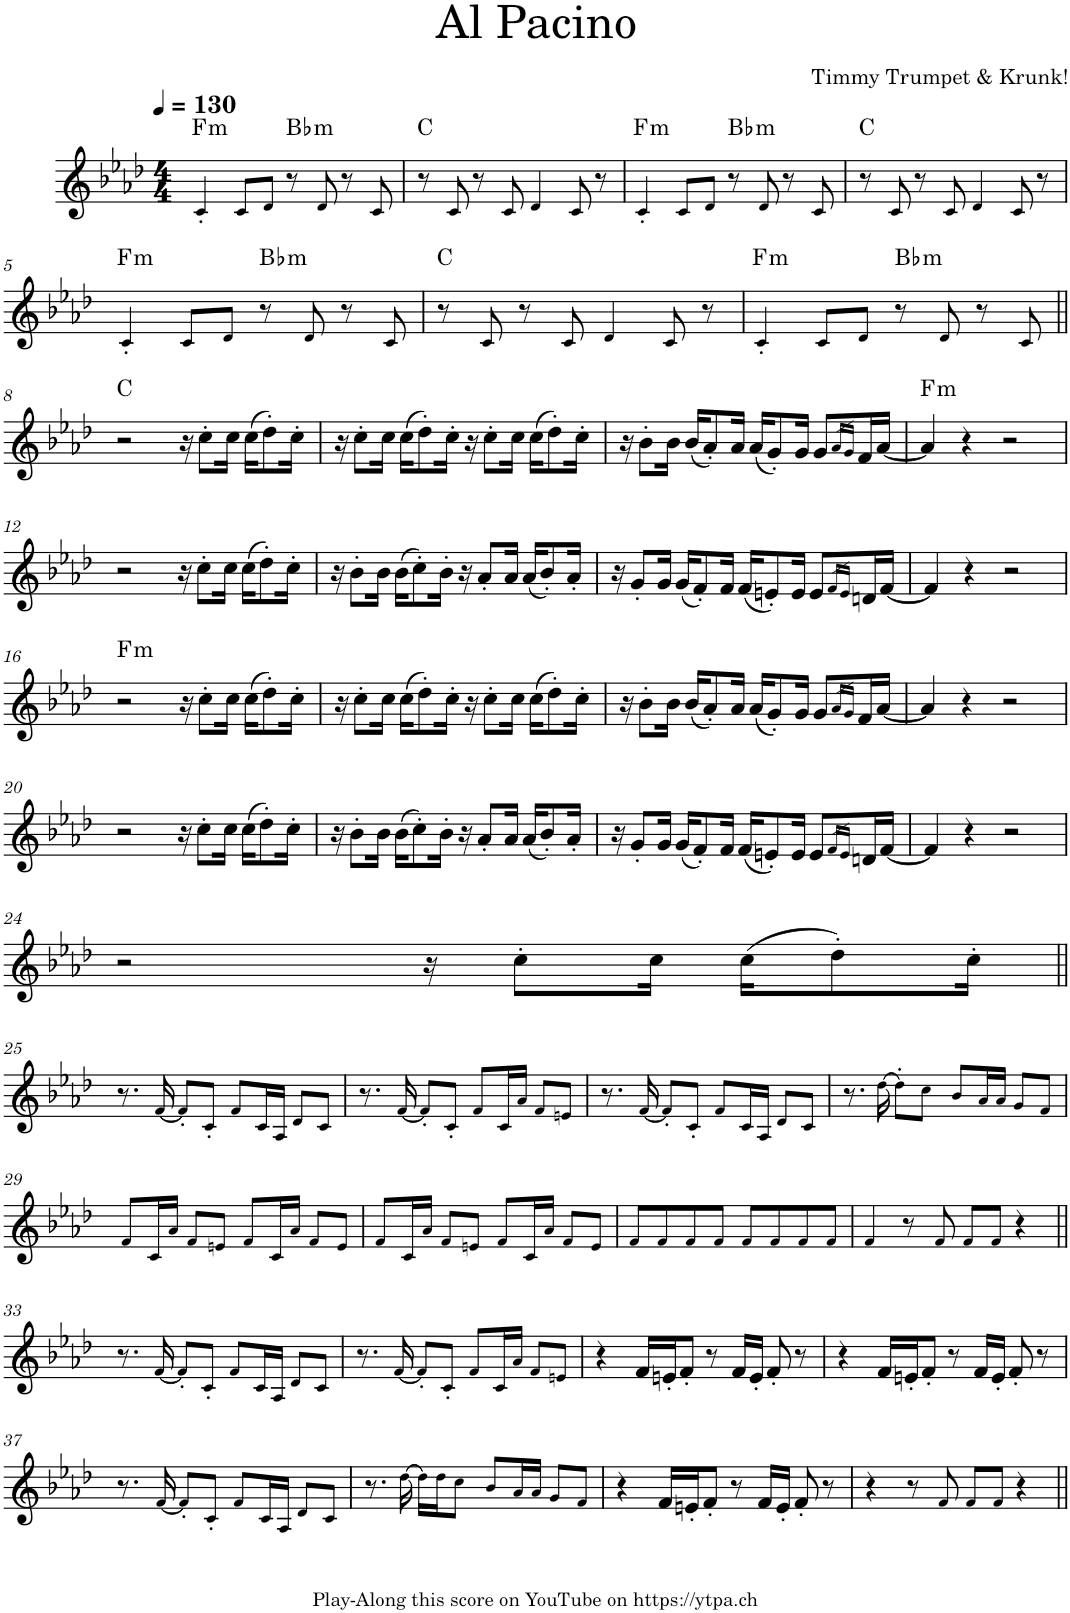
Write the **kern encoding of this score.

**kern	**harte
*part1	*part1
*staff1	*
*I"Piano	*
*I'Pno.	*
*clefG2	*
*k[b-e-a-d-]	*
*M4/4	*
*MM130	*
=1	=1
!	!LO:H:kt=m
4c'!/	F:min
8c!/L	.
8d-!/J	.
!	!LO:H:kt=m
8r	Bb:min
8d-!/	.
8r	.
8c!/	.
=2	=2
8r	C:maj
8c!/	.
8r	.
8c!/	.
4d-!/	.
8c!/	.
8r	.
=3	=3
!	!LO:H:kt=m
4c'!/	F:min
8c!/L	.
8d-!/J	.
!	!LO:H:kt=m
8r	Bb:min
8d-!/	.
8r	.
8c!/	.
=4	=4
8r	C:maj
8c!/	.
8r	.
8c!/	.
4d-!/	.
8c!/	.
8r	.
!!LO:LB:g=z
=5	=5
!	!LO:H:kt=m
4c'!/	F:min
8c!/L	.
8d-!/J	.
!	!LO:H:kt=m
8r	Bb:min
8d-!/	.
8r	.
8c!/	.
=6	=6
8r	C:maj
8c!/	.
8r	.
8c!/	.
4d-!/	.
8c!/	.
8r	.
=7	=7
!	!LO:H:kt=m
4c'!/	F:min
8c!/L	.
8d-!/J	.
!	!LO:H:kt=m
8r	Bb:min
8d-!/	.
8r	.
8c!/	.
!!LO:LB:g=z
=8||	=8||
2r	C:maj
16r	.
8cc'\L	.
16cc\Jk	.
(16cc\KL	.
8dd-'\)	.
16cc'\Jk	.
=9	=9
16r	.
8cc'\L	.
16cc\Jk	.
(16cc\KL	.
8dd-'\)	.
16cc'\Jk	.
16r	.
8cc'\L	.
16cc\Jk	.
(16cc\KL	.
8dd-'\)	.
16cc'\Jk	.
=10	=10
16r	.
8b-'\L	.
16b-\Jk	.
(16b-/KL	.
8a-'/)	.
16a-/Jk	.
(16a-/KL	.
8g'/)	.
16g/Jk	.
8g/L	.
16qa-/LL	.
16qg/JJ	.
16f/L	.
[16a-/JJ	.
=11	=11
!	!LO:H:kt=m
4a-/]	F:min
4r	.
2r	.
!!LO:LB:g=z
=12	=12
2r	.
16r	.
8cc'\L	.
16cc\Jk	.
(16cc\KL	.
8dd-'\)	.
16cc'\Jk	.
=13	=13
16r	.
8b-'\L	.
16b-\Jk	.
(16b-\KL	.
8cc'\)	.
16b-'\Jk	.
16r	.
8a-'/L	.
16a-/Jk	.
(16a-/KL	.
8b-'/)	.
16a-'/Jk	.
=14	=14
16r	.
8g'/L	.
16g/Jk	.
(16g/KL	.
8f'/)	.
16f/Jk	.
(16f/KL	.
8en'/)	.
16e/Jk	.
8e/L	.
16qf/LL	.
16qe/JJ	.
16dn/L	.
[16f/JJ	.
=15	=15
4f/]	.
4r	.
2r	.
!!LO:LB:g=z
=16	=16
!	!LO:H:kt=m
2r	F:min
16r	.
8cc'\L	.
16cc\Jk	.
(16cc\KL	.
8dd-'\)	.
16cc'\Jk	.
=17	=17
16r	.
8cc'\L	.
16cc\Jk	.
(16cc\KL	.
8dd-'\)	.
16cc'\Jk	.
16r	.
8cc'\L	.
16cc\Jk	.
(16cc\KL	.
8dd-'\)	.
16cc'\Jk	.
=18	=18
16r	.
8b-'\L	.
16b-\Jk	.
(16b-/KL	.
8a-'/)	.
16a-/Jk	.
(16a-/KL	.
8g'/)	.
16g/Jk	.
8g/L	.
16qa-/LL	.
16qg/JJ	.
16f/L	.
[16a-/JJ	.
=19	=19
4a-/]	.
4r	.
2r	.
!!LO:LB:g=z
=20	=20
2r	.
16r	.
8cc'\L	.
16cc\Jk	.
(16cc\KL	.
8dd-'\)	.
16cc'\Jk	.
=21	=21
16r	.
8b-'\L	.
16b-\Jk	.
(16b-\KL	.
8cc'\)	.
16b-'\Jk	.
16r	.
8a-'/L	.
16a-/Jk	.
(16a-/KL	.
8b-'/)	.
16a-'/Jk	.
=22	=22
16r	.
8g'/L	.
16g/Jk	.
(16g/KL	.
8f'/)	.
16f/Jk	.
(16f/KL	.
8en'/)	.
16e/Jk	.
8e/L	.
16qf/LL	.
16qe/JJ	.
16dn/L	.
[16f/JJ	.
=23	=23
4f/]	.
4r	.
2r	.
!!LO:LB:g=z
=24	=24
2r	.
16r	.
8cc'\L	.
16cc\Jk	.
(16cc\KL	.
8dd-'\)	.
16cc'\Jk	.
!!LO:LB:g=z
=25||	=25||
8.r	.
[16f!/	.
8f'!/L]	.
8c'!/J	.
8f!/L	.
16c!/L	.
16A-!/JJ	.
8d-!/L	.
8c!/J	.
=26	=26
8.r	.
[16f!/	.
8f'!/L]	.
8c'!/J	.
8f!/L	.
16c!/L	.
16a-!/JJ	.
8f!/L	.
8en!/J	.
=27	=27
8.r	.
[16f!/	.
8f'!/L]	.
8c'!/J	.
8f!/L	.
16c!/L	.
16A-!/JJ	.
8d-!/L	.
8c!/J	.
=28	=28
8.r	.
[16dd-!\	.
8dd-'!\L]	.
8cc!\J	.
8b-!/L	.
16a-!/L	.
16a-!/JJ	.
8g!/L	.
8f!/J	.
!!LO:LB:g=z
=29	=29
8f!/L	.
16c!/L	.
16a-!/JJ	.
8f!/L	.
8en!/J	.
8f!/L	.
16c!/L	.
16a-!/JJ	.
8f!/L	.
8e!/J	.
=30	=30
8f!/L	.
16c!/L	.
16a-!/JJ	.
8f!/L	.
8en!/J	.
8f!/L	.
16c!/L	.
16a-!/JJ	.
8f!/L	.
8e!/J	.
=31	=31
8f!/L	.
8f!/	.
8f!/	.
8f!/J	.
8f!/L	.
8f!/	.
8f!/	.
8f!/J	.
=32	=32
4f!/	.
8r	.
8f!/	.
8f!/L	.
8f!/J	.
4r	.
!!LO:LB:g=z
=33||	=33||
8.r	.
[16f!/	.
8f'!/L]	.
8c'!/J	.
8f!/L	.
16c!/L	.
16A-!/JJ	.
8d-!/L	.
8c!/J	.
=34	=34
8.r	.
[16f!/	.
8f'!/L]	.
8c'!/J	.
8f!/L	.
16c!/L	.
16a-!/JJ	.
8f!/L	.
8en!/J	.
=35	=35
4r	.
16f/LL	.
16en'/J	.
8f'/J	.
8r	.
16f/LL	.
16e'/JJ	.
8f'/	.
8r	.
=36	=36
4r	.
16f/LL	.
16en'/J	.
8f'/J	.
8r	.
16f/LL	.
16e'/JJ	.
8f'/	.
8r	.
!!LO:LB:g=z
=37	=37
8.r	.
[16f!/	.
8f'!/L]	.
8c'!/J	.
8f!/L	.
16c!/L	.
16A-!/JJ	.
8d-!/L	.
8c!/J	.
=38	=38
8.r	.
[16dd-!\	.
16dd-!\LL]	.
16dd-!\J	.
8cc!\J	.
8b-!/L	.
16a-!/L	.
16a-!/JJ	.
8g!/L	.
8f!/J	.
=39	=39
4r	.
16f/LL	.
16en'/J	.
8f'/J	.
8r	.
16f/LL	.
16e'/JJ	.
8f'/	.
8r	.
=40	=40
4r	.
8r	.
8f!/	.
8f!/L	.
8f!/J	.
4r	.
=||	=||
*-	*-
